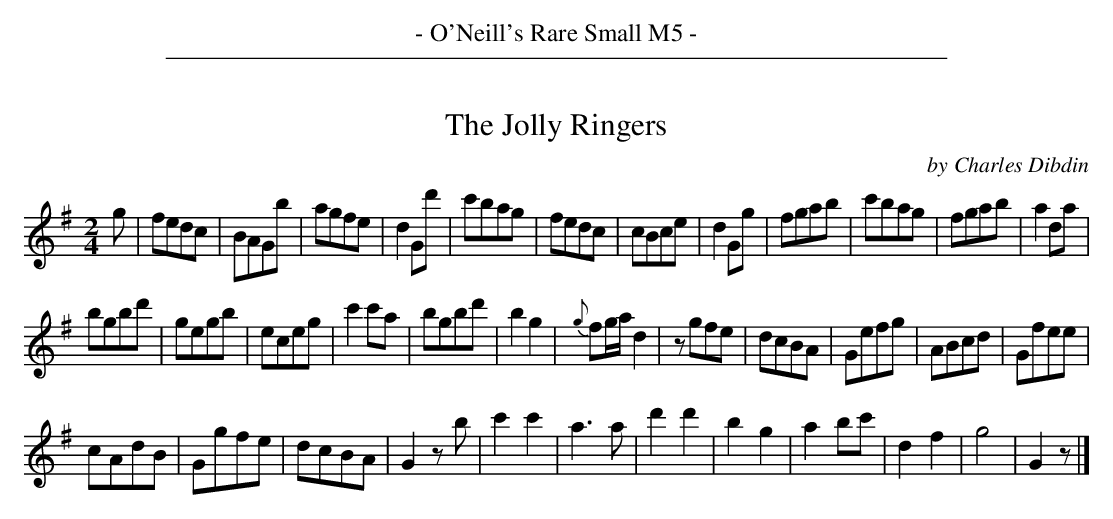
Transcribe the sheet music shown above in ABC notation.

X:1
T: The Jolly Ringers
C: by Charles Dibdin
M: 2/4
L: 1/8
K: G
g |\
fedc | BAGb | agfe | d2Gd' |\
c'bag | fedc | cBce | d2Gg |\
fgab | c'bag | fgab | a2da |
bgbd' | gegb | eceg | c'2c'a |\
bgbd' | b2g2 | {g}fg/a/ d2 | zgfe |\
dcBA | Gefg | ABcd | Gfee |
cAdB | Ggfe | dcBA | G2 zb |\
c'2c'2 | a3a | d'2d'2 | b2g2 |\
a2bc' | d2f2 | g4 | G2z |]
